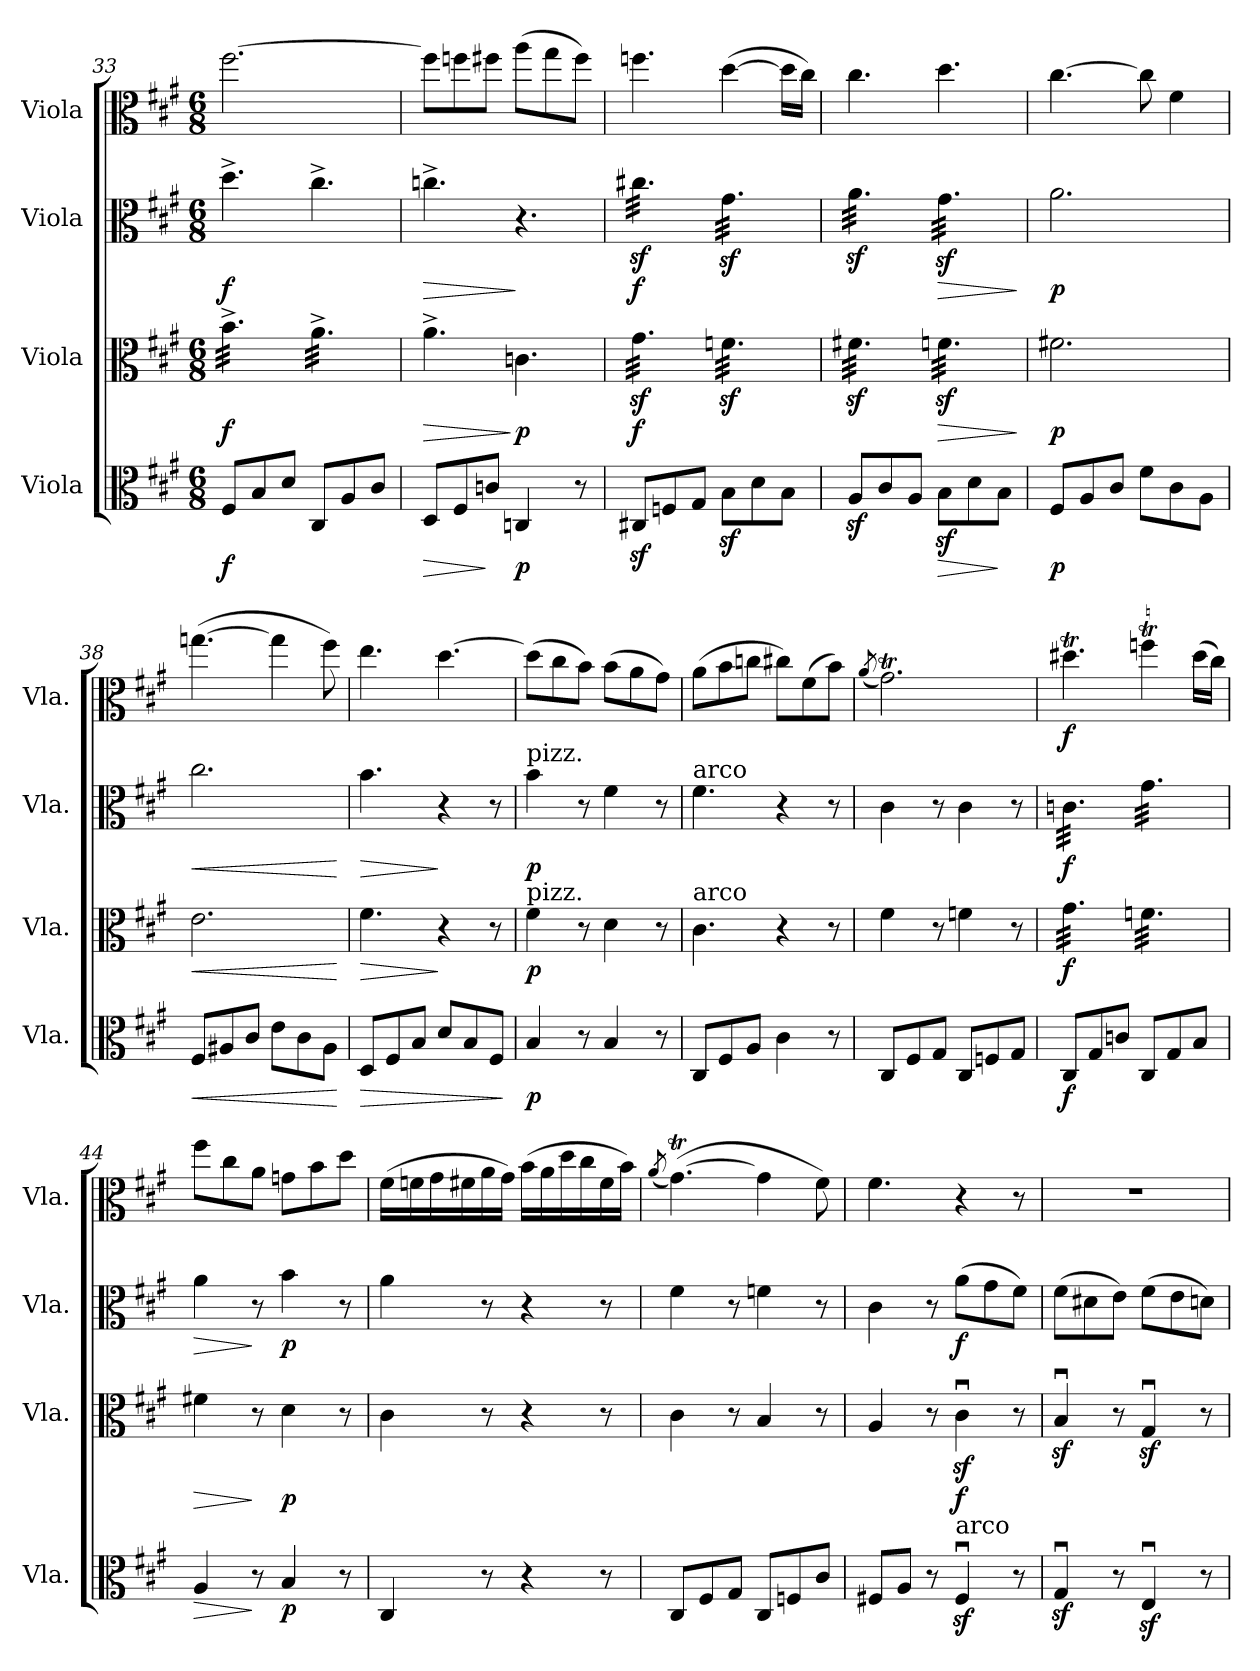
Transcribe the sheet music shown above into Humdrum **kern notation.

**kern	**dynam	**kern	**dynam	**kern	**dynam	**kern	**dynam
*part4	*part4	*part3	*part3	*part2	*part2	*part1	*part1
*staff4	*staff4	*staff3	*staff3	*staff2	*staff2	*staff1	*staff1
*I"Viola	*	*I"Viola	*	*I"Viola	*	*I"Viola	*
*I'Vla.	*	*I'Vla.	*	*I'Vla.	*	*I'Vla.	*
*clefC3	*	*clefC3	*	*clefC3	*	*clefC3	*
*k[f#c#g#]	*	*k[f#c#g#]	*	*k[f#c#g#]	*	*k[f#c#g#]	*
*M6/8	*	*M6/8	*	*M6/8	*	*M6/8	*
=33	=33	=33	=33	=33	=33	=33	=33
!	!LO:DY:b	!	!LO:DY:b	!	!LO:DY:b	!	!
*	*	*tremolo	*	*	*	*	*
8F#/L	f	32b^\LLL	f	4.dd^\	f	[2.ff#\	.
.	.	32b^\	.	.	.	.	.
.	.	32b^\	.	.	.	.	.
.	.	32b^\	.	.	.	.	.
8B/	.	32b^\	.	.	.	.	.
.	.	32b^\	.	.	.	.	.
.	.	32b^\	.	.	.	.	.
.	.	32b^\	.	.	.	.	.
8d/J	.	32b^\	.	.	.	.	.
.	.	32b^\	.	.	.	.	.
.	.	32b^\	.	.	.	.	.
.	.	32b^\JJJ	.	.	.	.	.
8C#/L	.	32a^\LLL	.	4.cc#^\	.	.	.
.	.	32a^\	.	.	.	.	.
.	.	32a^\	.	.	.	.	.
.	.	32a^\	.	.	.	.	.
8A/	.	32a^\	.	.	.	.	.
.	.	32a^\	.	.	.	.	.
.	.	32a^\	.	.	.	.	.
.	.	32a^\	.	.	.	.	.
8c#/J	.	32a^\	.	.	.	.	.
.	.	32a^\	.	.	.	.	.
.	.	32a^\	.	.	.	.	.
.	.	32a^\JJJ	.	.	.	.	.
*	*	*Xtremolo	*	*	*	*	*
!!LO:PB:g=z
=34	=34	=34	=34	=34	=34	=34	=34
!	!LO:HP:b	!	!LO:HP:b	!	!LO:HP:b	!	!
8D/L	>	4.a^\	>	4.ccn^\	>	8ff#\L]	.
8F#/	.	.	.	.	.	8ffn\	.
8cn/J	]	.	.	.	.	8ff#X\J	.
!	!LO:DY:b	!	!LO:DY:n=1:b	!	!	!	!
4Cn/	p	4.cn\	] p	4.r	]	(8aa\L	.
.	.	.	.	.	.	8gg#\	.
8r	.	.	.	.	.	8ff#\J)	.
=35	=35	=35	=35	=35	=35	=35	=35
!	!	!	!LO:DY:b	!	!LO:DY:b	!	!
*	*	*tremolo	*	*	*	*	*
*	*	*	*	*tremolo	*	*	*
8C#Xz</L	.	32g#z<\LLL	f	32cc#Xz<\LLL	f	4.ffn\	.
.	.	32g#z<\	.	32cc#Xz<\	.	.	.
.	.	32g#z<\	.	32cc#Xz<\	.	.	.
.	.	32g#z<\	.	32cc#Xz<\	.	.	.
8Fn/	.	32g#z<\	.	32cc#Xz<\	.	.	.
.	.	32g#z<\	.	32cc#Xz<\	.	.	.
.	.	32g#z<\	.	32cc#Xz<\	.	.	.
.	.	32g#z<\	.	32cc#Xz<\	.	.	.
8G#/J	.	32g#z<\	.	32cc#Xz<\	.	.	.
.	.	32g#z<\	.	32cc#Xz<\	.	.	.
.	.	32g#z<\	.	32cc#Xz<\	.	.	.
.	.	32g#z<\JJJ	.	32cc#Xz<\JJJ	.	.	.
8Bz<\L	.	32fnz<\LLL	.	32g#z<\LLL	.	([4dd\	.
.	.	32fnz<\	.	32g#z<\	.	.	.
.	.	32fnz<\	.	32g#z<\	.	.	.
.	.	32fnz<\	.	32g#z<\	.	.	.
8d\	.	32fnz<\	.	32g#z<\	.	.	.
.	.	32fnz<\	.	32g#z<\	.	.	.
.	.	32fnz<\	.	32g#z<\	.	.	.
.	.	32fnz<\	.	32g#z<\	.	.	.
8B\J	.	32fnz<\	.	32g#z<\	.	16dd\LL]	.
.	.	32fnz<\	.	32g#z<\	.	.	.
.	.	32fnz<\	.	32g#z<\	.	16cc#\JJ)	.
.	.	32fnz<\JJJ	.	32g#z<\JJJ	.	.	.
=36	=36	=36	=36	=36	=36	=36	=36
8Az</L	.	32f#Xz<\LLL	.	32az<\LLL	.	4.cc#\	.
.	.	32f#Xz<\	.	32az<\	.	.	.
.	.	32f#Xz<\	.	32az<\	.	.	.
.	.	32f#Xz<\	.	32az<\	.	.	.
8c#/	.	32f#Xz<\	.	32az<\	.	.	.
.	.	32f#Xz<\	.	32az<\	.	.	.
.	.	32f#Xz<\	.	32az<\	.	.	.
.	.	32f#Xz<\	.	32az<\	.	.	.
8A/J	.	32f#Xz<\	.	32az<\	.	.	.
.	.	32f#Xz<\	.	32az<\	.	.	.
.	.	32f#Xz<\	.	32az<\	.	.	.
.	.	32f#Xz<\JJJ	.	32az<\JJJ	.	.	.
!	!LO:HP:b	!	!LO:HP:b	!	!LO:HP:b	!	!
8Bz<\L	>	32fnz<\LLL	>	32g#z<\LLL	>	4.dd\	.
.	.	32fnz<\	.	32g#z<\	.	.	.
.	.	32fnz<\	.	32g#z<\	.	.	.
.	.	32fnz<\	.	32g#z<\	.	.	.
8d\	.	32fnz<\	.	32g#z<\	.	.	.
.	.	32fnz<\	.	32g#z<\	.	.	.
.	.	32fnz<\	.	32g#z<\	.	.	.
.	.	32fnz<\	.	32g#z<\	.	.	.
8B\J	]	32fnz<\	.	32g#z<\	.	.	.
.	.	32fnz<\	.	32g#z<\	.	.	.
.	.	32fnz<\	.	32g#z<\	.	.	.
.	.	32fnz<\JJJ	.	32g#z<\JJJ	.	.	.
*	*	*	*	*Xtremolo	*	*	*
*	*	*Xtremolo	*	*	*	*	*
.	.	.	]	.	]	.	.
=37	=37	=37	=37	=37	=37	=37	=37
!	!LO:DY:b	!	!LO:DY:b	!	!LO:DY:b	!	!
8F#/L	p	2.f#X\	p	2.a\	p	[4.cc#\	.
8A/	.	.	.	.	.	.	.
8c#/J	.	.	.	.	.	.	.
8f#\L	.	.	.	.	.	8cc#\]	.
8c#\	.	.	.	.	.	4f#\	.
8A\J	.	.	.	.	.	.	.
=38	=38	=38	=38	=38	=38	=38	=38
!	!LO:HP:b	!	!LO:HP:b	!	!LO:HP:b	!	!
8F#/L	<	2.e\	<	2.cc#\	<	([4.ggn\	.
8A#X/	.	.	.	.	.	.	.
8c#/J	.	.	.	.	.	.	.
8e\L	.	.	.	.	.	4gg\]	.
8c#\	.	.	.	.	.	.	.
8A#\J	.	.	.	.	.	8ff#\)	.
.	[	.	[	.	[	.	.
=39	=39	=39	=39	=39	=39	=39	=39
!	!LO:HP:b	!	!LO:HP:b	!	!LO:HP:b	!	!
8D/L	>	4.f#\	>	4.b\	>	4.ee\	.
8F#/	.	.	.	.	.	.	.
8B/J	.	.	.	.	.	.	.
8d/L	.	4r	]	4r	]	[4.dd\	.
8B/	.	.	.	.	.	.	.
8F#/J	.	8r	.	8r	.	.	.
.	]	.	.	.	.	.	.
!!LO:LB:g=z
=40	=40	=40	=40	=40	=40	=40	=40
!	!	!	!	!LO:TX:a:t=pizz.	!	!	!
!	!	!LO:TX:a:t=pizz.	!	!	!	!	!
!	!LO:DY:b	!	!LO:DY:b	!	!LO:DY:b	!	!
4B/	p	4f#\	p	4b\	p	(8dd\L]	.
.	.	.	.	.	.	8cc#\	.
8r	.	8r	.	8r	.	8b\J)	.
4B/	.	4d\	.	4f#\	.	(8b\L	.
.	.	.	.	.	.	8a\	.
8r	.	8r	.	8r	.	8g#\J)	.
=41	=41	=41	=41	=41	=41	=41	=41
!	!	!	!	!LO:TX:a:t=arco	!	!	!
!	!	!LO:TX:a:t=arco	!	!	!	!	!
8C#/L	.	4.c#\	.	4.f#\	.	(8a\L	.
8F#/	.	.	.	.	.	8b\	.
8A/J	.	.	.	.	.	8ccn\J	.
4c#\	.	4r	.	4r	.	8cc#X\L)	.
.	.	.	.	.	.	(8f#\	.
8r	.	8r	.	8r	.	8b\J)	.
=42	=42	=42	=42	=42	=42	=42	=42
.	.	.	.	.	.	(8qa/	.
8C#/L	.	4f#\	.	4c#\	.	2.g#t\)	.
8F#/	.	.	.	.	.	.	.
8G#/J	.	8r	.	8r	.	.	.
8C#/L	.	4fn\	.	4c#\	.	.	.
8Fn/	.	.	.	.	.	.	.
8G#/J	.	8r	.	8r	.	.	.
=43	=43	=43	=43	=43	=43	=43	=43
!	!LO:DY:b	!	!LO:DY:b	!	!LO:DY:b	!	!LO:DY:b
*	*	*tremolo	*	*	*	*	*
*	*	*	*	*tremolo	*	*	*
8C#/L	f	32g#\LLL	f	32cn\LLL	f	4.dd#Xt\	f
.	.	32g#\	.	32cn\	.	.	.
.	.	32g#\	.	32cn\	.	.	.
.	.	32g#\	.	32cn\	.	.	.
8G#/	.	32g#\	.	32cn\	.	.	.
.	.	32g#\	.	32cn\	.	.	.
.	.	32g#\	.	32cn\	.	.	.
.	.	32g#\	.	32cn\	.	.	.
8cn/J	.	32g#\	.	32cn\	.	.	.
.	.	32g#\	.	32cn\	.	.	.
.	.	32g#\	.	32cn\	.	.	.
.	.	32g#\JJJ	.	32cn\JJJ	.	.	.
8C#/L	.	32fn\LLL	.	32g#\LLL	.	4ffnT\	.
.	.	32fn\	.	32g#\	.	.	.
.	.	32fn\	.	32g#\	.	.	.
.	.	32fn\	.	32g#\	.	.	.
8G#/	.	32fn\	.	32g#\	.	.	.
.	.	32fn\	.	32g#\	.	.	.
.	.	32fn\	.	32g#\	.	.	.
.	.	32fn\	.	32g#\	.	.	.
8B/J	.	32fn\	.	32g#\	.	(16dd#\LL	.
.	.	32fn\	.	32g#\	.	.	.
.	.	32fn\	.	32g#\	.	16cc#\JJ)	.
.	.	32fn\JJJ	.	32g#\JJJ	.	.	.
*	*	*	*	*Xtremolo	*	*	*
*	*	*Xtremolo	*	*	*	*	*
=44	=44	=44	=44	=44	=44	=44	=44
!	!LO:HP:b	!	!LO:HP:b	!	!LO:HP:b	!	!
4A/	>	4f#X\	>	4a\	>	8ff#\L	.
.	.	.	.	.	.	8cc#\	.
8r	]	8r	]	8r	]	8a\J	.
!	!LO:DY:b	!	!LO:DY:b	!	!LO:DY:b	!	!
4B/	p	4d\	p	4b\	p	8gn\L	.
.	.	.	.	.	.	8b\	.
8r	.	8r	.	8r	.	8dd\J	.
!!LO:LB:g=z
=45	=45	=45	=45	=45	=45	=45	=45
4C#/	.	4c#\	.	4a\	.	(16f#\LL	.
.	.	.	.	.	.	16fn\	.
.	.	.	.	.	.	16g#\	.
.	.	.	.	.	.	16f#X\	.
8r	.	8r	.	8r	.	16a\	.
.	.	.	.	.	.	16g#\JJ)	.
4r	.	4r	.	4r	.	(16b\LL	.
.	.	.	.	.	.	16a\	.
.	.	.	.	.	.	16dd\	.
.	.	.	.	.	.	16cc#\	.
8r	.	8r	.	8r	.	16f#\	.
.	.	.	.	.	.	16b\JJ)	.
=46	=46	=46	=46	=46	=46	=46	=46
.	.	.	.	.	.	(8qa/	.
8C#/L	.	4c#\	.	4f#\	.	([4.g#t\)	.
8F#/	.	.	.	.	.	.	.
8G#/J	.	8r	.	8r	.	.	.
8C#/L	.	4B/	.	4fn\	.	4g#\]	.
8Fn/	.	.	.	.	.	.	.
8c#/J	.	8r	.	8r	.	8f#\)	.
=47	=47	=47	=47	=47	=47	=47	=47
8F#X/L	.	4A/	.	4c#\	.	4.f#\	.
8A/J	.	.	.	.	.	.	.
8r	.	8r	.	8r	.	.	.
!LO:TX:a:t=arco	!	!	!	!	!	!	!
!	!	!	!LO:DY:b	!	!LO:DY:b	!	!
4F#z<u/	.	4c#z<u\	f	(8a\L	f	4r	.
.	.	.	.	8g#\	.	.	.
8r	.	8r	.	8f#\J)	.	8r	.
=48	=48	=48	=48	=48	=48	=48	=48
4G#z<u/	.	4Bz<u/	.	(8f#\L	.	2.r	.
.	.	.	.	8d#X\	.	.	.
8r	.	8r	.	8e\J)	.	.	.
4Ez<u/	.	4G#z<u/	.	(8f#\L	.	.	.
.	.	.	.	8e\	.	.	.
8r	.	8r	.	8dn\J)	.	.	.
=	=	=	=	=	=	=	=
*-	*-	*-	*-	*-	*-	*-	*-
